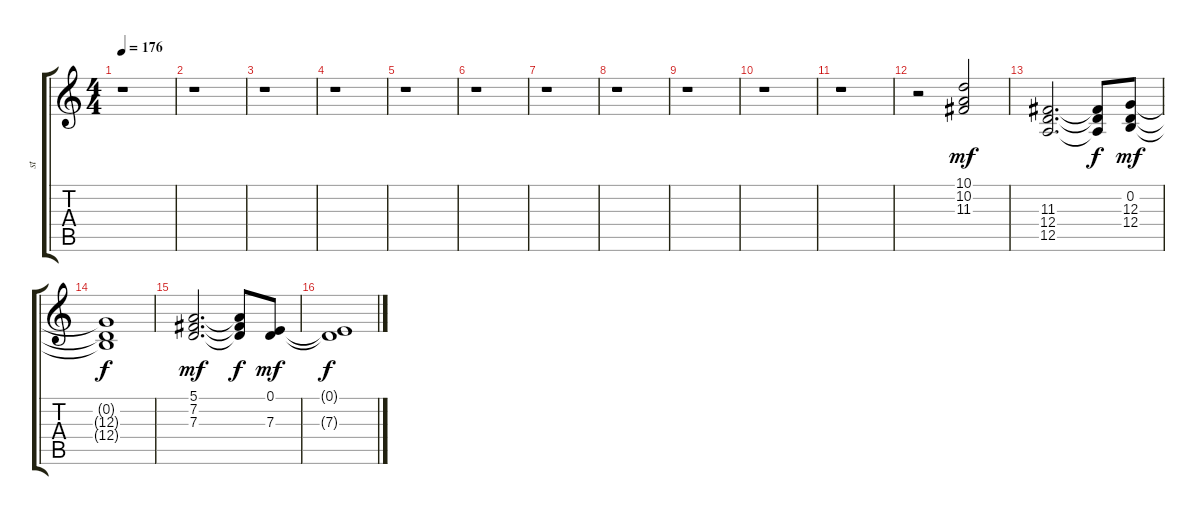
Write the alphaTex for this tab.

\track ("st" "st") {instrument violin}
\staff {score tabs}
\tuning (E4 B3 G3 D3 A2 E2) {hide}
\ts (4 4)
\tempo 176
\clef g2
\ks c
r.1{dy fff} |
r.1 |
r.1 |
r.1 |
r.1 |
r.1 |
r.1 |
r.1 |
r.1 |
r.1 |
r.1 |
r.2 (10.1 10.2 11.3).2{dy mf} |
(11.3 12.4 12.5).2{d} (11.3{t} 12.4{t} 12.5{t}).8{dy f} (0.2 12.3 12.4).8{dy mf} |
(0.2{t} 12.3{t} 12.4{t}).1{dy f} |
(5.1 7.2 7.3).2{d dy mf} (5.1{t} 7.2{t} 7.3{t}).8{dy f} (0.1 7.3).8{dy mf} |
(0.1{t} 7.3{t}).1{dy f}
